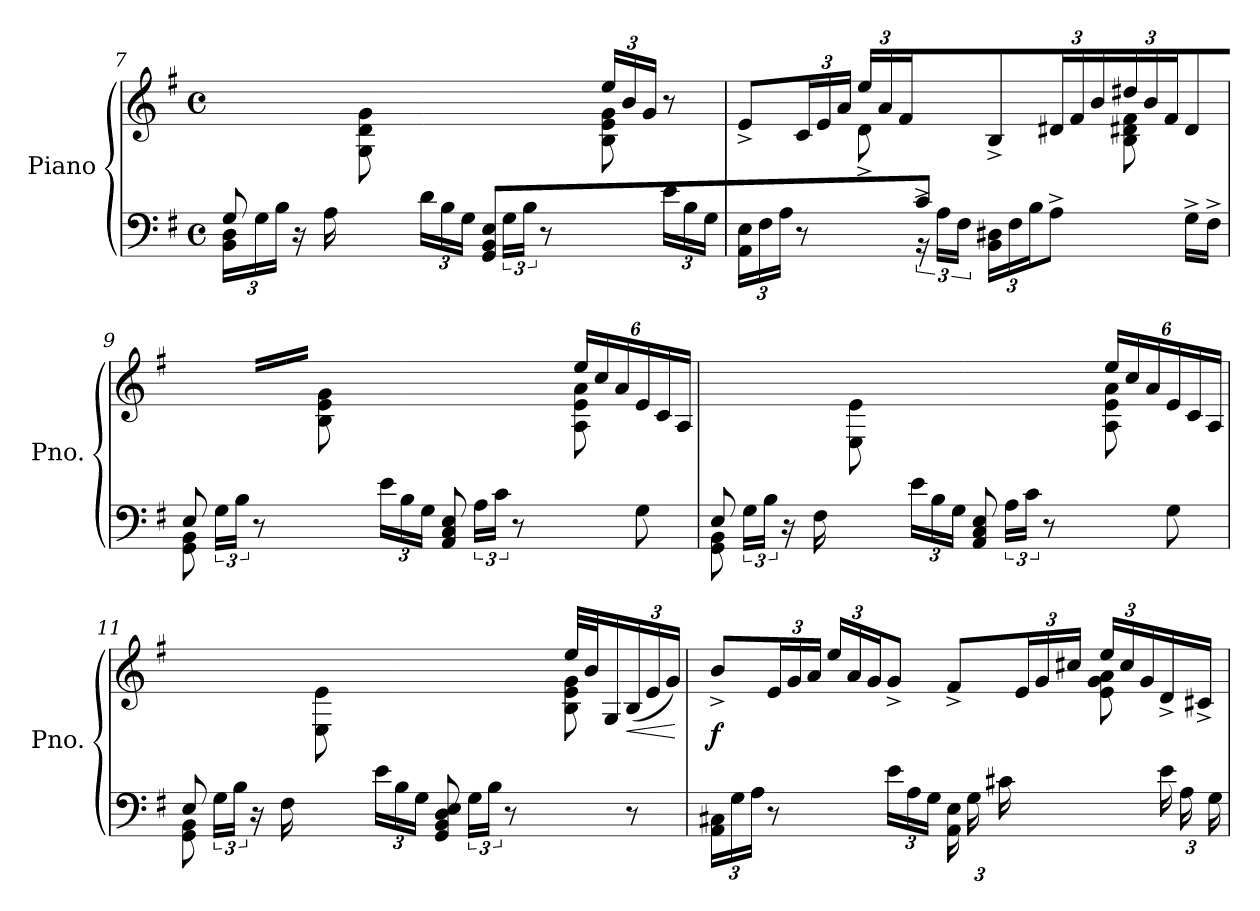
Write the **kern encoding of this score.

**kern	**kern	**dynam
*part1	*part1	*part1
*staff2	*staff1	*staff1/2
*I"Piano	*	*
*I'Pno.	*	*
*clefF4	*clefG2	*
*k[f#]	*k[f#]	*
*M4/4	*M4/4	*
*met(c)	*met(c)	*
=7	=7	=7
*^	*	*
*	*Xbrackettup	*	*
*	*	*^	*
8G/L	24BB\ 24D\LL	8ryy	4ryy	.
.	24G\	.	.	.
.	24B\JJ	.	.	.
*	*	*Xbrackettup	*	*
4.ryy	16r	24d\L	.	.
.	.	24g\	.	.
.	16A\	.	.	.
.	.	24b\JJ	.	.
.	8ryy	24dd/LL	8G\ 8d\ 8g\	.
.	.	24b/	.	.
.	.	24g/JJ	.	.
.	24d\LL	8r	4.ryy	.
.	24B\	.	.	.
.	24G\JJ	.	.	.
*	*brackettup	*	*	*
8GG/ 8BB/ 8E/L	24ryy	8ryy	.	.
.	24G\LL	.	.	.
.	24B\JJ	.	.	.
4.ryy	8r	24e\L	.	.
.	.	24g\	.	.
.	.	24b\JJ	.	.
.	8ryy	24ee/LL	8B\ 8e\ 8g\	.
.	.	24b/	.	.
.	.	24g/JJ	.	.
*	*Xbrackettup	*	*	*
.	24e\LL	8r	8ryy	.
.	24B\	.	.	.
.	24G\JJ	.	.	.
=8	=8	=8	=8	=8
4.ryy	24AA\ 24E\LL	8e^/L	4ryy	.
.	24F#\	.	.	.
.	24A\JJ	.	.	.
.	8r	24c/L	.	.
.	.	24e/	.	.
.	.	24a/JJ	.	.
.	8ryy	24ee/LL	8d^\	.
.	.	24a/	.	.
.	.	24f#/J	.	.
*	*brackettup	*	*	*
8c^/J	24r	8ryy	4.ryy	.
.	24A\LL	.	.	.
.	24F#\JJ	.	.	.
*	*Xbrackettup	*	*	*
2ryy	24BB\ 24D#X\LL	8B^/L	.	.
.	24F#\	.	.	.
.	24B\J	.	.	.
.	8A^\J	24d#X/L	.	.
.	.	24f#/	.	.
.	.	24b/JJ	.	.
.	8ryy	24dd#X/LL	8B\ 8d#X\ 8f#\	.
.	.	24b/	.	.
.	.	24f#/J	.	.
.	16G^\LL	8d#/J	8ryy	.
.	16F#^\JJ	.	.	.
=9	=9	=9	=9	=9
*	*^	*	*	*
*	*	*brackettup	*	*	*
8E/L	8GG\ 8BB\	24ryy	8ryy	4ryy	.
.	.	24G\LL	.	.	.
.	.	24B\JJ	.	.	.
4.ryy	2..ryy	8r	24e\L	.	.
.	.	.	24g\	.	.
.	.	.	24b\JJ	.	.
.	.	8ryy	24ee/LL	8B\ 8e\ 8g\	.
.	.	.	24b/	.	.
.	.	.	24g/JJ	.	.
*	*	*Xbrackettup	*	*	*
.	.	24e\LL	8r	4.ryy	.
.	.	24B\	.	.	.
.	.	24G\JJ	.	.	.
*	*	*brackettup	*	*	*
8AA/ 8C/ 8E/L	.	24ryy	8ryy	.	.
.	.	24A\LL	.	.	.
.	.	24c\JJ	.	.	.
4.ryy	.	8r	24e\L	.	.
.	.	.	24a\	.	.
.	.	.	24cc\JJ	.	.
.	.	8ryy	24ee/LL	8A\ 8e\ 8a\	.
.	.	.	24cc/	.	.
.	.	.	24a/	.	.
.	.	8G\	24e/	8ryy	.
.	.	.	24c/	.	.
.	.	.	24A/JJ	.	.
=10	=10	=10	=10	=10	=10
8E/L	8GG\ 8BB\	24ryy	8ryy	4ryy	.
.	.	24G\LL	.	.	.
.	.	24B\JJ	.	.	.
4.ryy	2..ryy	16r	24e\L	.	.
.	.	.	24g\	.	.
.	.	16F#\	.	.	.
.	.	.	24b\JJ	.	.
.	.	8ryy	24b/ 24ee/LL	8E\ 8e\	.
.	.	.	24b/	.	.
.	.	.	24g/JJ	.	.
*	*	*Xbrackettup	*	*	*
.	.	24e\LL	8r	4.ryy	.
.	.	24B\	.	.	.
.	.	24G\JJ	.	.	.
*	*	*brackettup	*	*	*
8AA/ 8C/ 8E/L	.	24ryy	8ryy	.	.
.	.	24A\LL	.	.	.
.	.	24c\JJ	.	.	.
4.ryy	.	8r	24e\L	.	.
.	.	.	24a\	.	.
.	.	.	24cc\JJ	.	.
.	.	8ryy	24ee/LL	8A\ 8e\ 8a\	.
.	.	.	24cc/	.	.
.	.	.	24a/	.	.
.	.	8G\	24e/	8ryy	.
.	.	.	24c/	.	.
.	.	.	24A/JJ	.	.
=11	=11	=11	=11	=11	=11
8E/L	8GG\ 8BB\	24ryy	8ryy	4ryy	.
.	.	24G\LL	.	.	.
.	.	24B\JJ	.	.	.
4.ryy	2..ryy	16r	24e\L	.	.
.	.	.	24g\	.	.
.	.	16F#\	.	.	.
.	.	.	24b\JJ	.	.
.	.	8ryy	24b/ 24ee/LL	8E\ 8e\	.
.	.	.	24b/	.	.
.	.	.	24g/JJ	.	.
*	*	*Xbrackettup	*	*	*
.	.	24e\LL	8r	4.ryy	.
.	.	24B\	.	.	.
.	.	24G\JJ	.	.	.
*	*	*brackettup	*	*	*
8GG/ 8BB/ 8D/ 8E/L	.	24ryy	8ryy	.	.
.	.	24G\LL	.	.	.
.	.	24B\JJ	.	.	.
4.ryy	.	8r	24e\L	.	.
.	.	.	24g\	.	.
.	.	.	24b\JJ	.	.
.	.	8ryy	32ee/LLL	8B\ 8e\ 8g\	.
.	.	.	32b/J	.	.
.	.	.	16G/	.	.
!	!	!	!	!	!LO:HP:b
.	.	8r	(24B/	8ryy	<
.	.	.	24e/	.	.
.	.	.	24g/JJ)	.	.
*v	*v	*v	*	*	*
*	*v	*v	*
.	.	[
=12	=12	=12
*Xbrackettup	*	*
*	*^	*
!	!	!	!LO:DY:b
24AA\ 24C#X\LL	8b^/L	4ryy	f
24G\	.	.	.
24A\JJ	.	.	.
8r	24e/L	.	.
.	24g/	.	.
.	24a/JJ	.	.
8ryy	24ee/LL	8e\^ 8a\^	.
.	24a/	.	.
.	24g/J	.	.
24e\LL	8g^/J	4ryy	.
24A\	.	.	.
24G\JJ	.	.	.
24AA\ 24E\LL	8f#^/L	.	.
24G\	.	.	.
24c#X\J	.	.	.
4ryy	24e/L	8e^\J	.
.	24g/	.	.
.	24cc#X/JJ	.	.
.	24ee/LL	8e\ 8g\ 8a\	.
.	24cc#/	.	.
.	24g/	.	.
24e\LL	16d^/	8ryy	.
24A\	.	.	.
.	16c#X^/JJ	.	.
24G\JJ	.	.	.
*	*v	*v	*
=	=	=
*-	*-	*-
